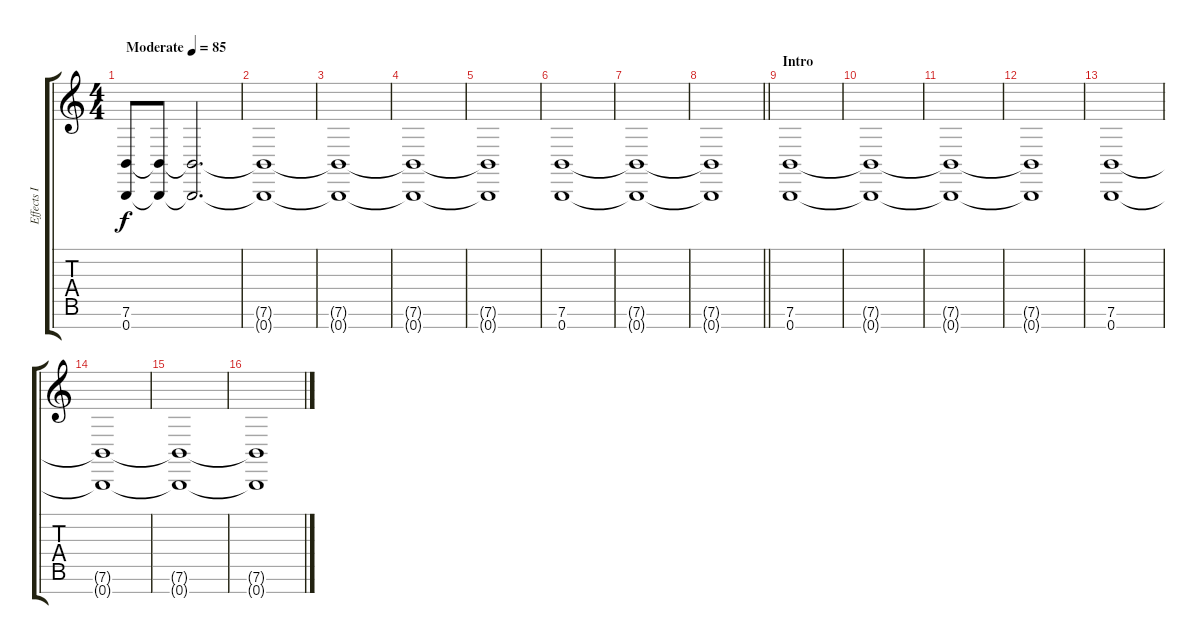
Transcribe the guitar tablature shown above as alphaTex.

\track ("Effects I" "Effects I") {instrument choiraahs}
\staff {score tabs}
\tuning (E4 B3 G3 D3 A2 E2 B1) {hide}
\ts (4 4)
\tempo (85 "Moderate")
\clef g2
\ks c
(7.6 0.7).8{dy f volume 0 instrument choiraahs} (7.6{t} 0.7{t}).8{volume 12} (7.6{t} 0.7{t}).2{d} |
(7.6{t} 0.7{t}).1 |
(7.6{t} 0.7{t}).1 |
(7.6{t} 0.7{t}).1 |
(7.6{t} 0.7{t}).1 |
(7.6 0.7).1 |
(7.6{t} 0.7{t}).1 |
\barLineRight lightlight
(7.6{t} 0.7{t}).1 |
\section ("" "Intro")
(7.6 0.7).1 |
(7.6{t} 0.7{t}).1 |
(7.6{t} 0.7{t}).1 |
(7.6{t} 0.7{t}).1 |
(7.6 0.7).1 |
(7.6{t} 0.7{t}).1 |
(7.6{t} 0.7{t}).1 |
(7.6{t} 0.7{t}).1
